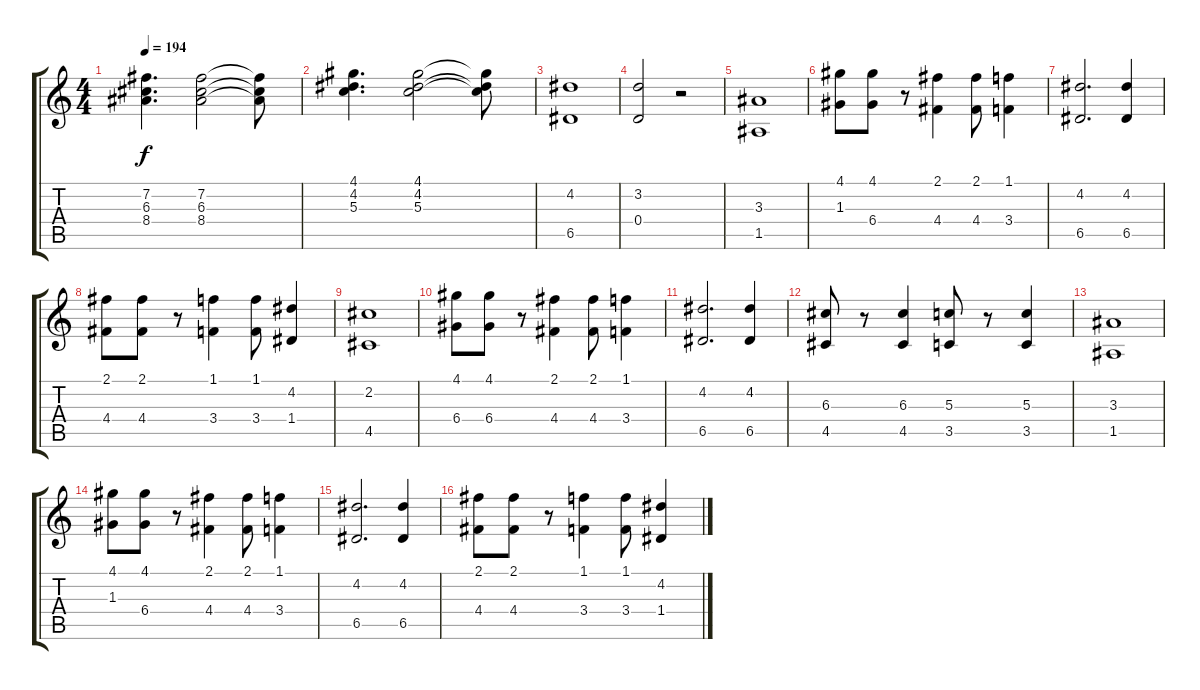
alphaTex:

\track "" {instrument overdrivenguitar}
\staff {score tabs}
\tuning (E4 B3 G3 D3 A2 E2) {hide}
\ts (4 4)
\tempo 194
\clef g2
\ks c
(7.2 6.3 8.4).4{d dy f} (7.2 6.3 8.4).2 (7.2{t} 6.3{t} 8.4{t}).8 |
(4.1 4.2 5.3).4{d} (4.1 4.2 5.3).2 (4.1{t} 4.2{t} 5.3{t}).8 |
(4.2 6.5).1 |
(3.2 0.4).2 r.2 |
(3.3 1.5).1 |
(4.1 1.3).8 (4.1 6.4).8 r.8 (2.1 4.4).4 (2.1 4.4).8 (1.1 3.4).4 |
(4.2 6.5).2{d} (4.2 6.5).4 |
(2.1 4.4).8 (2.1 4.4).8 r.8 (1.1 3.4).4 (1.1 3.4).8 (4.2 1.4).4 |
(2.2 4.5).1 |
(4.1 6.4).8 (4.1 6.4).8 r.8 (2.1 4.4).4 (2.1 4.4).8 (1.1 3.4).4 |
(4.2 6.5).2{d} (4.2 6.5).4 |
(6.3 4.5).8 r.8 (6.3 4.5).4 (5.3 3.5).8 r.8 (5.3 3.5).4 |
(3.3 1.5).1 |
(4.1 1.3).8 (4.1 6.4).8 r.8 (2.1 4.4).4 (2.1 4.4).8 (1.1 3.4).4 |
(4.2 6.5).2{d} (4.2 6.5).4 |
(2.1 4.4).8 (2.1 4.4).8 r.8 (1.1 3.4).4 (1.1 3.4).8 (4.2 1.4).4
